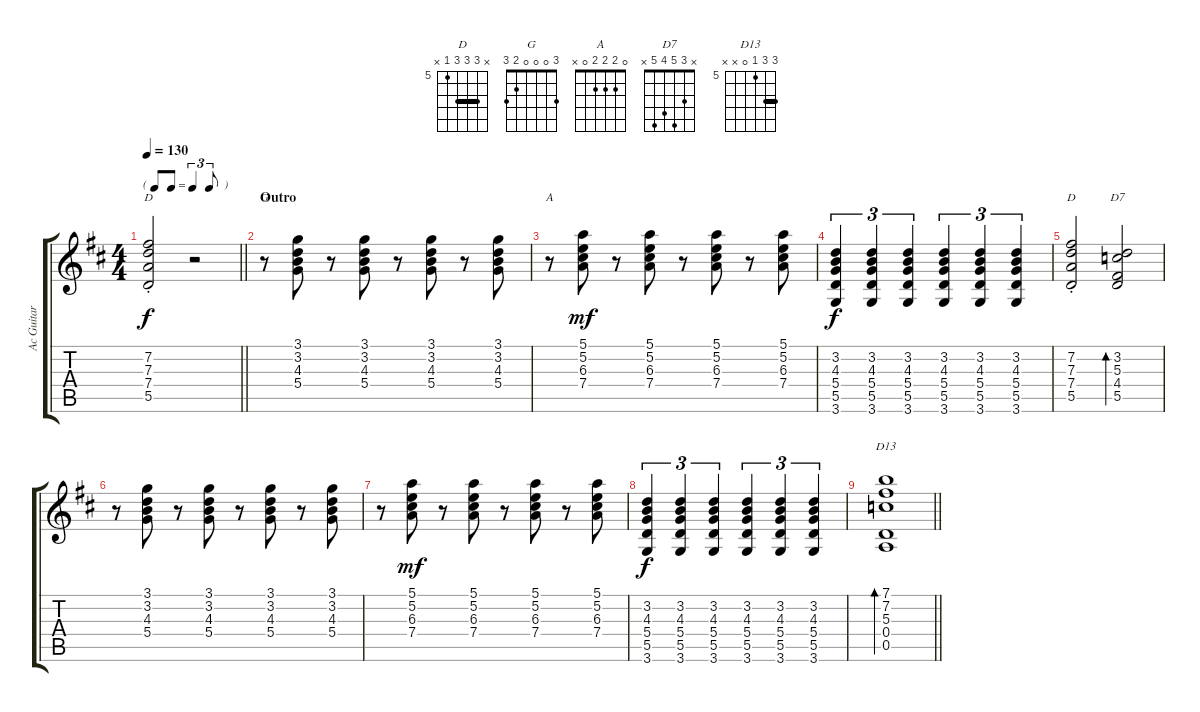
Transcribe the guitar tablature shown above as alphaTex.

\track ("Ac Guitar" "Ac Guitar") {instrument acousticguitarsteel}
\staff {score tabs}
\tuning (E4 B3 G3 D3 A2 E2) {hide}
\chord ("D" 2 3 2 0 x x) {barre 2}
\chord ("G" 3 0 0 0 2 3)
\chord ("A" 0 2 2 2 0 x)
\chord ("D" x 7 7 7 5 x) {firstfret 5 barre 7}
\chord ("D7" x 3 5 4 5 x)
\chord ("D13" 7 7 5 0 x x) {firstfret 5 barre 7}
\ts (4 4)
\tf triplet8th
\tempo 130
\clef g2
\barLineRight lightlight
\ks d
(7.2{st} 7.3{st} 7.4{st} 5.5{st}).2{ch "D" dy f} r.2 |
\section ("" "Outro")
r.8{ch "G"} (3.1 3.2 4.3 5.4).8 r.8 (3.1 3.2 4.3 5.4).8 r.8 (3.1 3.2 4.3 5.4).8 r.8 (3.1 3.2 4.3 5.4).8 |
r.8{ch "A"} (5.1 5.2 6.3 7.4).8{dy mf} r.8 (5.1 5.2 6.3 7.4).8 r.8 (5.1 5.2 6.3 7.4).8 r.8 (5.1 5.2 6.3 7.4).8 |
(3.2 4.3 5.4 5.5 3.6).4{tu (3 2) dy f} (3.2 4.3 5.4 5.5 3.6).4{tu (3 2)} (3.2 4.3 5.4 5.5 3.6).4{tu (3 2)} (3.2 4.3 5.4 5.5 3.6).4{tu (3 2)} (3.2 4.3 5.4 5.5 3.6).4{tu (3 2)} (3.2 4.3 5.4 5.5 3.6).4{tu (3 2)} |
(7.2{st} 7.3{st} 7.4{st} 5.5{st}).2{ch "D"} (3.2 5.3 4.4 5.5).2{bd 60 ch "D7"} |
r.8 (3.1 3.2 4.3 5.4).8 r.8 (3.1 3.2 4.3 5.4).8 r.8 (3.1 3.2 4.3 5.4).8 r.8 (3.1 3.2 4.3 5.4).8 |
r.8 (5.1 5.2 6.3 7.4).8{dy mf} r.8 (5.1 5.2 6.3 7.4).8 r.8 (5.1 5.2 6.3 7.4).8 r.8 (5.1 5.2 6.3 7.4).8 |
(3.2 4.3 5.4 5.5 3.6).4{tu (3 2) dy f} (3.2 4.3 5.4 5.5 3.6).4{tu (3 2)} (3.2 4.3 5.4 5.5 3.6).4{tu (3 2)} (3.2 4.3 5.4 5.5 3.6).4{tu (3 2)} (3.2 4.3 5.4 5.5 3.6).4{tu (3 2)} (3.2 4.3 5.4 5.5 3.6).4{tu (3 2)} |
\barLineRight lightlight
(7.1 7.2 5.3 0.4 0.5).1{bd 240 ch "D13"}
